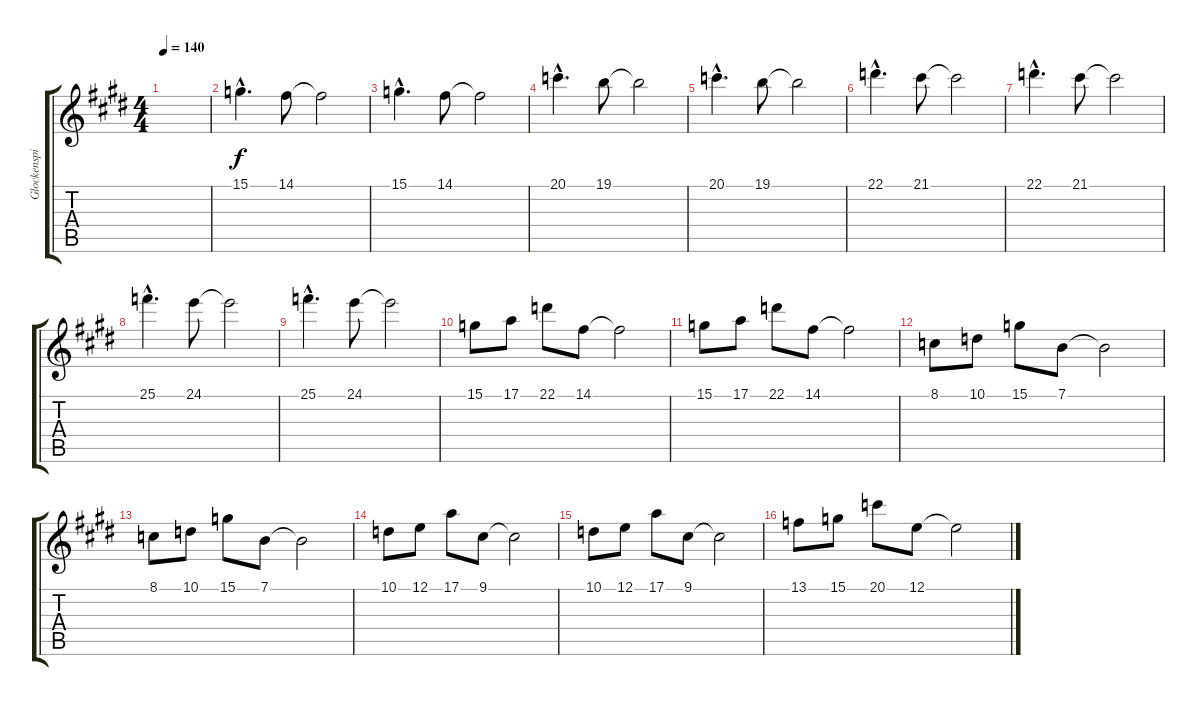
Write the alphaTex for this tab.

\track ("Glockenspiel" "Glockenspi") {instrument glockenspiel}
\staff {score tabs}
\tuning (E4 B3 G3 D3 A2 E2) {hide}
\ts (4 4)
\tempo 140
\clef g2
\ks e
|
15.1{hac}.4{d} 14.1.8 14.1{t}.2 |
15.1{hac}.4{d} 14.1.8 14.1{t}.2 |
20.1{hac}.4{d} 19.1.8 19.1{t}.2 |
20.1{hac}.4{d} 19.1.8 19.1{t}.2 |
22.1{hac}.4{d} 21.1.8 21.1{t}.2 |
22.1{hac}.4{d} 21.1.8 21.1{t}.2 |
25.1{hac}.4{d} 24.1.8 24.1{t}.2 |
25.1{hac}.4{d} 24.1.8 24.1{t}.2 |
15.1.8 17.1.8 22.1.8 14.1.8 14.1{t}.2 |
15.1.8 17.1.8 22.1.8 14.1.8 14.1{t}.2 |
8.1.8 10.1.8 15.1.8 7.1.8 7.1{t}.2 |
8.1.8 10.1.8 15.1.8 7.1.8 7.1{t}.2 |
10.1.8 12.1.8 17.1.8 9.1.8 9.1{t}.2 |
10.1.8 12.1.8 17.1.8 9.1.8 9.1{t}.2 |
13.1.8 15.1.8 20.1.8 12.1.8 12.1{t}.2
